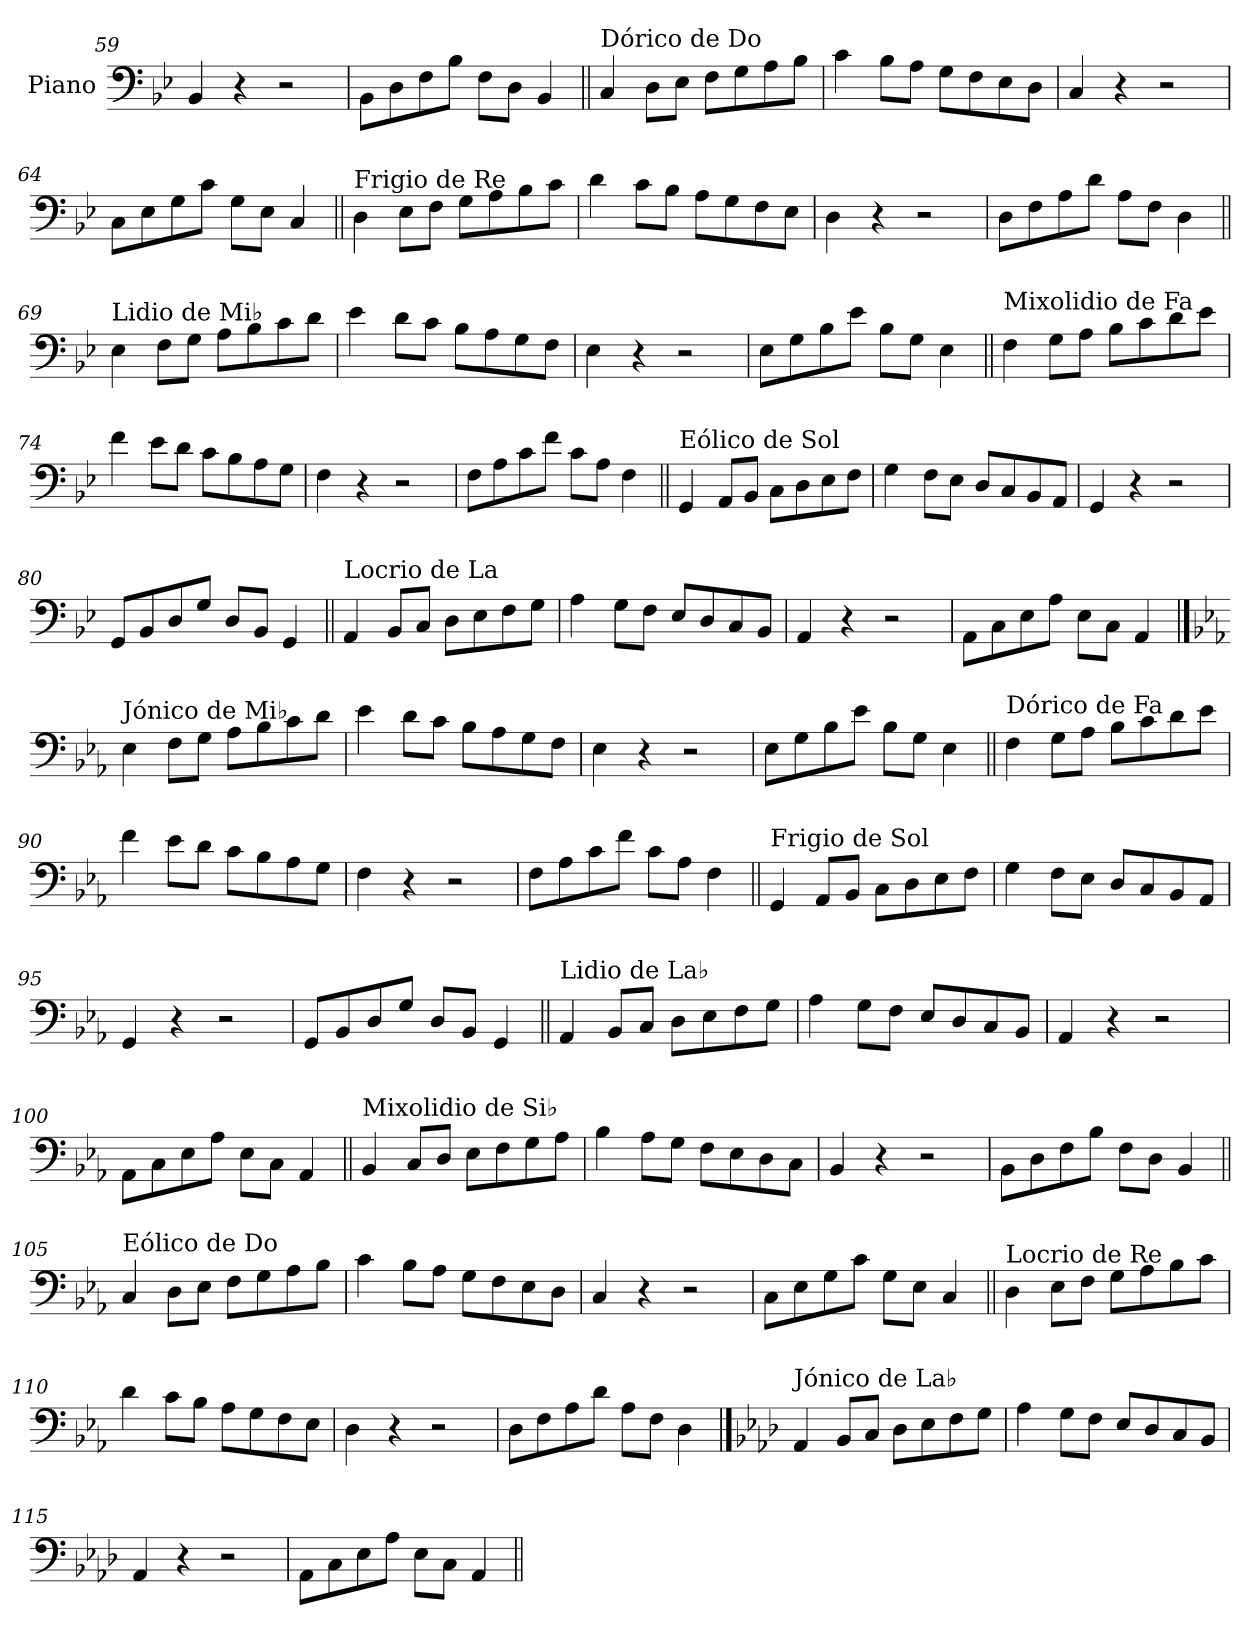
**kern
*part1
*staff1
*I"Piano
*I'Pno.
*clefF4
*k[b-e-]
=59
4BB-/
4r
2r
=60
8BB-\L
8D\
8F\
8B-\J
8F\L
8D\J
4BB-/
!!LO:LB:g=z
=61||
!LO:TX:a:t=Dórico de Do
4C/
8D\L
8E-\J
8F\L
8G\
8A\
8B-\J
=62
4c\
8B-\L
8A\J
8G\L
8F\
8E-\
8D\J
=63
4C/
4r
2r
=64
8C\L
8E-\
8G\
8c\J
8G\L
8E-\J
4C/
!!LO:LB:g=z
=65||
!LO:TX:a:t=Frigio de Re
4D\
8E-\L
8F\J
8G\L
8A\
8B-\
8c\J
=66
4d\
8c\L
8B-\J
8A\L
8G\
8F\
8E-\J
=67
4D\
4r
2r
=68
8D\L
8F\
8A\
8d\J
8A\L
8F\J
4D\
!!LO:LB:g=z
=69||
!LO:TX:a:t=Lidio de Mi♭
4E-\
8F\L
8G\J
8A\L
8B-\
8c\
8d\J
=70
4e-\
8d\L
8c\J
8B-\L
8A\
8G\
8F\J
=71
4E-\
4r
2r
=72
8E-\L
8G\
8B-\
8e-\J
8B-\L
8G\J
4E-\
!!LO:LB:g=z
=73||
!LO:TX:a:t=Mixolidio de Fa
4F\
8G\L
8A\J
8B-\L
8c\
8d\
8e-\J
=74
4f\
8e-\L
8d\J
8c\L
8B-\
8A\
8G\J
=75
4F\
4r
2r
=76
8F\L
8A\
8c\
8f\J
8c\L
8A\J
4F\
!!LO:LB:g=z
=77||
!LO:TX:a:t=Eólico de Sol
4GG/
8AA/L
8BB-/J
8C\L
8D\
8E-\
8F\J
=78
4G\
8F\L
8E-\J
8D/L
8C/
8BB-/
8AA/J
=79
4GG/
4r
2r
=80
8GG/L
8BB-/
8D/
8G/J
8D/L
8BB-/J
4GG/
!!LO:LB:g=z
=81||
!LO:TX:a:t=Locrio de La
4AA/
8BB-/L
8C/J
8D\L
8E-\
8F\
8G\J
=82
4A\
8G\L
8F\J
8E-/L
8D/
8C/
8BB-/J
=83
4AA/
4r
2r
=84
8AA\L
8C\
8E-\
8A\J
8E-\L
8C\J
4AA/
!!LO:PB:g=z
==85
*k[b-e-a-]
!LO:TX:a:t=Jónico de Mi♭
4E-\
8F\L
8G\J
8A-\L
8B-\
8c\
8d\J
=86
4e-\
8d\L
8c\J
8B-\L
8A-\
8G\
8F\J
=87
4E-\
4r
2r
=88
8E-\L
8G\
8B-\
8e-\J
8B-\L
8G\J
4E-\
!!LO:LB:g=z
=89||
!LO:TX:a:t=Dórico de Fa
4F\
8G\L
8A-\J
8B-\L
8c\
8d\
8e-\J
=90
4f\
8e-\L
8d\J
8c\L
8B-\
8A-\
8G\J
=91
4F\
4r
2r
=92
8F\L
8A-\
8c\
8f\J
8c\L
8A-\J
4F\
!!LO:LB:g=z
=93||
!LO:TX:a:t=Frigio de Sol
4GG/
8AA-/L
8BB-/J
8C\L
8D\
8E-\
8F\J
=94
4G\
8F\L
8E-\J
8D/L
8C/
8BB-/
8AA-/J
=95
4GG/
4r
2r
=96
8GG/L
8BB-/
8D/
8G/J
8D/L
8BB-/J
4GG/
!!LO:LB:g=z
=97||
!LO:TX:a:t=Lidio de La♭
4AA-/
8BB-/L
8C/J
8D\L
8E-\
8F\
8G\J
=98
4A-\
8G\L
8F\J
8E-/L
8D/
8C/
8BB-/J
=99
4AA-/
4r
2r
=100
8AA-\L
8C\
8E-\
8A-\J
8E-\L
8C\J
4AA-/
!!LO:LB:g=z
=101||
!LO:TX:a:t=Mixolidio de Si♭
4BB-/
8C/L
8D/J
8E-\L
8F\
8G\
8A-\J
=102
4B-\
8A-\L
8G\J
8F\L
8E-\
8D\
8C\J
=103
4BB-/
4r
2r
=104
8BB-\L
8D\
8F\
8B-\J
8F\L
8D\J
4BB-/
!!LO:LB:g=z
=105||
!LO:TX:a:t=Eólico de Do
4C/
8D\L
8E-\J
8F\L
8G\
8A-\
8B-\J
=106
4c\
8B-\L
8A-\J
8G\L
8F\
8E-\
8D\J
=107
4C/
4r
2r
=108
8C\L
8E-\
8G\
8c\J
8G\L
8E-\J
4C/
!!LO:LB:g=z
=109||
!LO:TX:a:t=Locrio de Re
4D\
8E-\L
8F\J
8G\L
8A-\
8B-\
8c\J
=110
4d\
8c\L
8B-\J
8A-\L
8G\
8F\
8E-\J
=111
4D\
4r
2r
=112
8D\L
8F\
8A-\
8d\J
8A-\L
8F\J
4D\
!!LO:PB:g=z
==113
*k[b-e-a-d-]
!LO:TX:a:t=Jónico de La♭
4AA-/
8BB-/L
8C/J
8D-\L
8E-\
8F\
8G\J
=114
4A-\
8G\L
8F\J
8E-/L
8D-/
8C/
8BB-/J
=115
4AA-/
4r
2r
=116
8AA-\L
8C\
8E-\
8A-\J
8E-\L
8C\J
4AA-/
=||
*-
